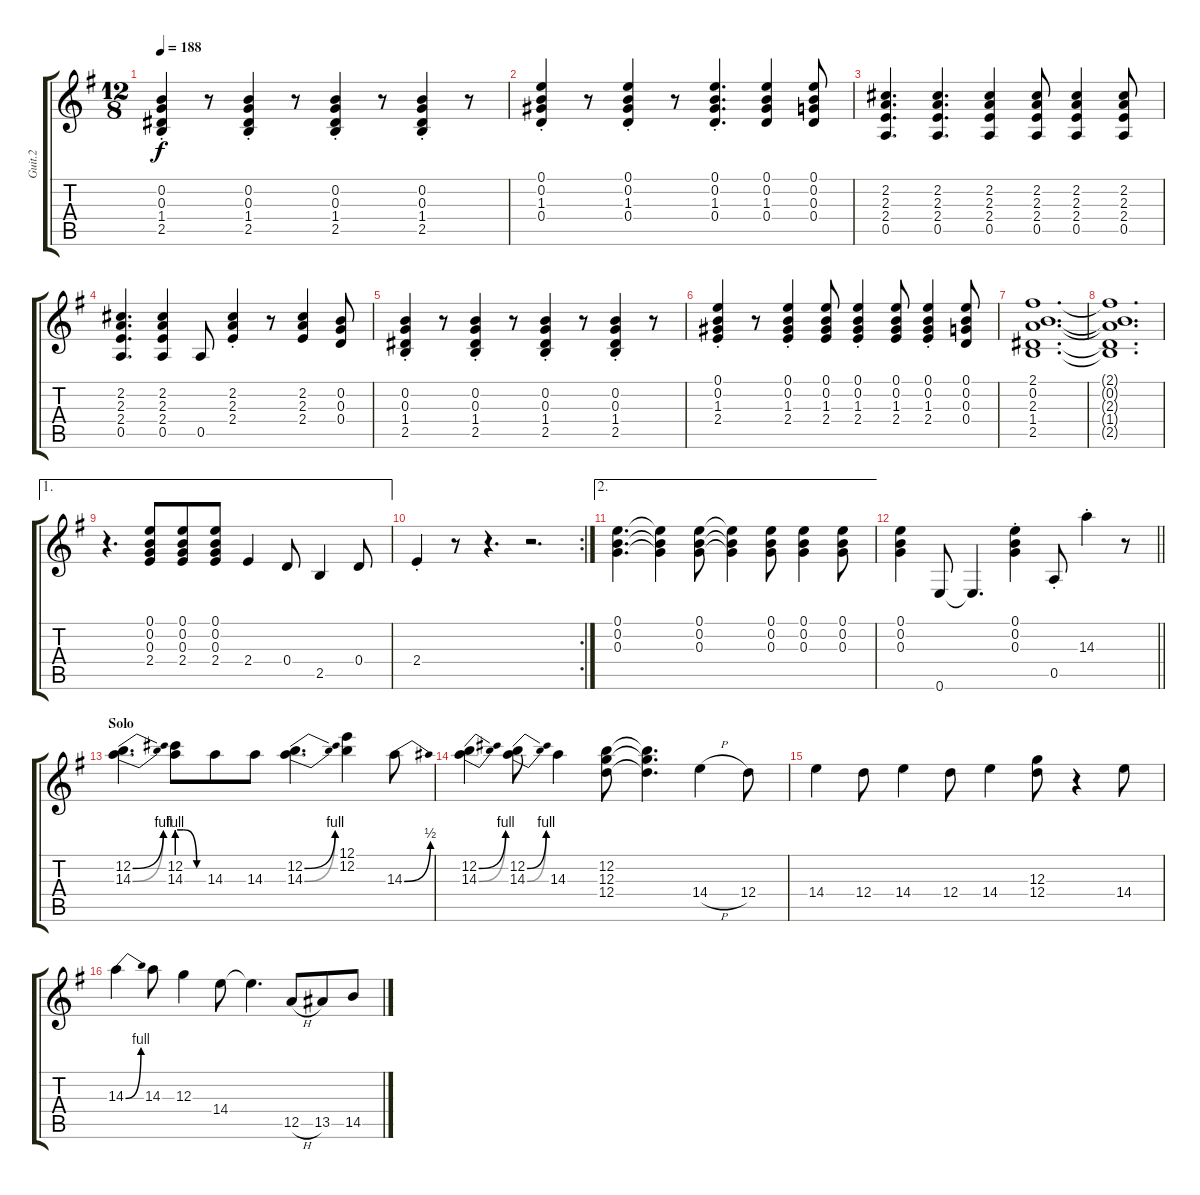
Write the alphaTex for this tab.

\track ("Guit.2" "Guit.2") {instrument overdrivenguitar}
\staff {score tabs}
\tuning (E4 B3 G3 D3 A2 E2) {hide}
\ts (12 8)
\tempo 188
\clef g2
\ks g
(0.2 0.3 1.4 2.5{st}).4{dy f} r.8 (0.2 0.3 1.4 2.5{st}).4 r.8 (0.2 0.3 1.4 2.5{st}).4 r.8 (0.2 0.3 1.4 2.5{st}).4 r.8 |
(0.1 0.2 1.3 0.4{st}).4 r.8 (0.1 0.2 1.3 0.4{st}).4 r.8 (0.1 0.2 1.3 0.4{st}).4{d} (0.1 0.2 1.3 0.4).4 (0.1 0.2 0.3 0.4).8 |
(2.2 2.3 2.4 0.5).4{d} (2.2 2.3 2.4 0.5).4{d} (2.2 2.3 2.4 0.5).4 (2.2 2.3 2.4 0.5).8 (2.2 2.3 2.4 0.5).4 (2.2 2.3 2.4 0.5).8 |
(2.2 2.3 2.4 0.5).4{d} (2.2 2.3 2.4 0.5).4 0.5.8 (2.2 2.3 2.4{st}).4 r.8 (2.2 2.3 2.4).4 (0.2 0.3 0.4).8 |
(0.2 0.3 1.4 2.5{st}).4 r.8 (0.2 0.3 1.4 2.5{st}).4 r.8 (0.2 0.3 1.4 2.5{st}).4 r.8 (0.2 0.3 1.4 2.5{st}).4 r.8 |
(0.1 0.2 1.3 2.4{st}).4 r.8 (0.1{st} 0.2 1.3 2.4).4 (0.1 0.2 1.3 2.4).8 (0.1 0.2 1.3 2.4{st}).4 (0.1 0.2 1.3 2.4).8 (0.1{st} 0.2 1.3 2.4).4 (0.1 0.2 0.3 0.4).8 |
(2.1 0.2 2.3 1.4 2.5).1{d} |
(2.1{t} 0.2{t} 2.3{t} 1.4{t} 2.5{t}).1{d} |
\ae 1
r.4{d} (0.1 0.2 0.3 2.4).8 (0.1 0.2 0.3 2.4).8 (0.1 0.2 0.3 2.4).8 2.4.4 0.4.8 2.5.4 0.4.8 |
\rc 2
2.4{st}.4 r.8 r.4{d} r.2{d} |
\ae 2
(0.1 0.2 0.3).4{d} (0.1{t} 0.2{t} 0.3{t}).4 (0.1 0.2 0.3).8 (0.1{t} 0.2{t} 0.3{t}).4 (0.1 0.2 0.3).8 (0.1 0.2 0.3).4 (0.1 0.2 0.3).8 |
\barLineRight lightlight
(0.1 0.2 0.3).4 0.6.8 0.6{t}.4{d} (0.1 0.2 0.3{st}).4 0.5{st}.8 14.3{st}.4 r.8 |
\section ("" "Solo")
(12.2{be (bend 0 0 60 4)} 14.3{be (bend 0 0 60 4)}).4{d} (12.2{be (custom 0 4 15 4 45 0 60 0)} 14.3).8 14.3.8 14.3.8 (12.2{be (bend 0 0 60 4)} 14.3{be (bend 0 0 60 4)}).4{d} (12.1 12.2).4 14.3{be (bend 0 0 60 2)}.8 |
(12.2{be (bend 0 0 60 4)} 14.3{be (bend 0 0 60 4)}).4 (12.2{be (bend 0 0 60 4)} 14.3{be (bend 0 0 60 4)}).8 14.3.4 (12.2 12.3 12.4).8 (12.2{t} 12.3{t} 12.4{t}).4{d} 14.4{h}.4 12.4.8 |
14.4.4 12.4.8 14.4.4 12.4.8 14.4.4 (12.3 12.4).8 r.4 14.4.8 |
14.3{be (bend 0 0 60 4)}.4 14.3.8 12.3.4 14.4.8 14.4{t}.4{d} 12.5{h}.8 13.5.8 14.5.8
